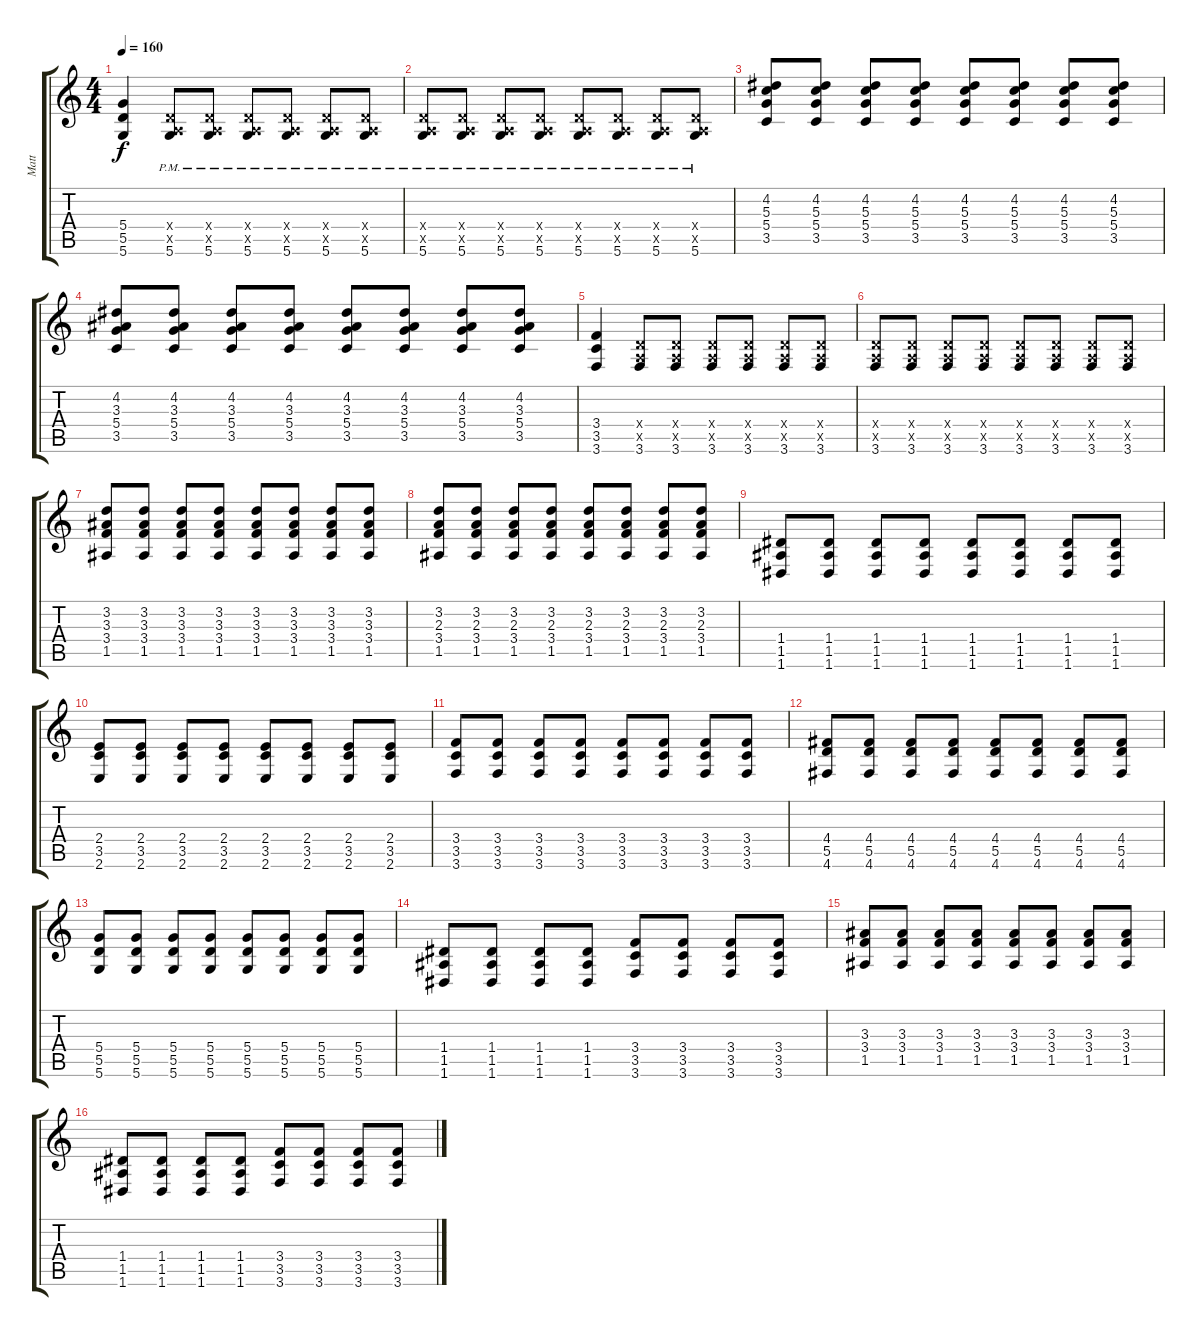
\track ("Matt" "Matt") {instrument overdrivenguitar}
\staff {score tabs}
\tuning (E4 B3 G3 D3 A2 D2) {hide}
\ts (4 4)
\tempo 160
\clef g2
\ks c
(5.4 5.5 5.6).4{dy f} (0.4{x} 0.5{x} 5.6{pm}).8 (0.4{x} 0.5{x} 5.6{pm}).8 (0.4{x} 0.5{x} 5.6{pm}).8 (0.4{x} 0.5{x} 5.6{pm}).8 (0.4{x} 0.5{x} 5.6{pm}).8 (0.4{x} 0.5{x} 5.6{pm}).8 |
(0.4{x} 0.5{x} 5.6{pm}).8 (0.4{x} 0.5{x} 5.6{pm}).8 (0.4{x} 0.5{x} 5.6{pm}).8 (0.4{x} 0.5{x} 5.6{pm}).8 (0.4{x} 0.5{x} 5.6{pm}).8 (0.4{x} 0.5{x} 5.6{pm}).8 (0.4{x} 0.5{x} 5.6{pm}).8 (0.4{x} 0.5{x} 5.6{pm}).8 |
(4.2 5.3 5.4 3.5).8 (4.2 5.3 5.4 3.5).8 (4.2 5.3 5.4 3.5).8 (4.2 5.3 5.4 3.5).8 (4.2 5.3 5.4 3.5).8 (4.2 5.3 5.4 3.5).8 (4.2 5.3 5.4 3.5).8 (4.2 5.3 5.4 3.5).8 |
(4.2 3.3 5.4 3.5).8 (4.2 3.3 5.4 3.5).8 (4.2 3.3 5.4 3.5).8 (4.2 3.3 5.4 3.5).8 (4.2 3.3 5.4 3.5).8 (4.2 3.3 5.4 3.5).8 (4.2 3.3 5.4 3.5).8 (4.2 3.3 5.4 3.5).8 |
(3.4 3.5 3.6).4 (0.4{x} 0.5{x} 3.6).8 (0.4{x} 0.5{x} 3.6).8 (0.4{x} 0.5{x} 3.6).8 (0.4{x} 0.5{x} 3.6).8 (0.4{x} 0.5{x} 3.6).8 (0.4{x} 0.5{x} 3.6).8 |
(0.4{x} 0.5{x} 3.6).8 (0.4{x} 0.5{x} 3.6).8 (0.4{x} 0.5{x} 3.6).8 (0.4{x} 0.5{x} 3.6).8 (0.4{x} 0.5{x} 3.6).8 (0.4{x} 0.5{x} 3.6).8 (0.4{x} 0.5{x} 3.6).8 (0.4{x} 0.5{x} 3.6).8 |
(3.2 3.3 3.4 1.5).8 (3.2 3.3 3.4 1.5).8 (3.2 3.3 3.4 1.5).8 (3.2 3.3 3.4 1.5).8 (3.2 3.3 3.4 1.5).8 (3.2 3.3 3.4 1.5).8 (3.2 3.3 3.4 1.5).8 (3.2 3.3 3.4 1.5).8 |
(3.2 2.3 3.4 1.5).8 (3.2 2.3 3.4 1.5).8 (3.2 2.3 3.4 1.5).8 (3.2 2.3 3.4 1.5).8 (3.2 2.3 3.4 1.5).8 (3.2 2.3 3.4 1.5).8 (3.2 2.3 3.4 1.5).8 (3.2 2.3 3.4 1.5).8 |
(1.4 1.5 1.6).8 (1.4 1.5 1.6).8 (1.4 1.5 1.6).8 (1.4 1.5 1.6).8 (1.4 1.5 1.6).8 (1.4 1.5 1.6).8 (1.4 1.5 1.6).8 (1.4 1.5 1.6).8 |
(2.4 3.5 2.6).8 (2.4 3.5 2.6).8 (2.4 3.5 2.6).8 (2.4 3.5 2.6).8 (2.4 3.5 2.6).8 (2.4 3.5 2.6).8 (2.4 3.5 2.6).8 (2.4 3.5 2.6).8 |
(3.4 3.5 3.6).8 (3.4 3.5 3.6).8 (3.4 3.5 3.6).8 (3.4 3.5 3.6).8 (3.4 3.5 3.6).8 (3.4 3.5 3.6).8 (3.4 3.5 3.6).8 (3.4 3.5 3.6).8 |
(4.4 5.5 4.6).8 (4.4 5.5 4.6).8 (4.4 5.5 4.6).8 (4.4 5.5 4.6).8 (4.4 5.5 4.6).8 (4.4 5.5 4.6).8 (4.4 5.5 4.6).8 (4.4 5.5 4.6).8 |
(5.4 5.5 5.6).8 (5.4 5.5 5.6).8 (5.4 5.5 5.6).8 (5.4 5.5 5.6).8 (5.4 5.5 5.6).8 (5.4 5.5 5.6).8 (5.4 5.5 5.6).8 (5.4 5.5 5.6).8 |
(1.4 1.5 1.6).8 (1.4 1.5 1.6).8 (1.4 1.5 1.6).8 (1.4 1.5 1.6).8 (3.4 3.5 3.6).8 (3.4 3.5 3.6).8 (3.4 3.5 3.6).8 (3.4 3.5 3.6).8 |
(3.3 3.4 1.5).8 (3.3 3.4 1.5).8 (3.3 3.4 1.5).8 (3.3 3.4 1.5).8 (3.3 3.4 1.5).8 (3.3 3.4 1.5).8 (3.3 3.4 1.5).8 (3.3 3.4 1.5).8 |
(1.4 1.5 1.6).8 (1.4 1.5 1.6).8 (1.4 1.5 1.6).8 (1.4 1.5 1.6).8 (3.4 3.5 3.6).8 (3.4 3.5 3.6).8 (3.4 3.5 3.6).8 (3.4 3.5 3.6).8
